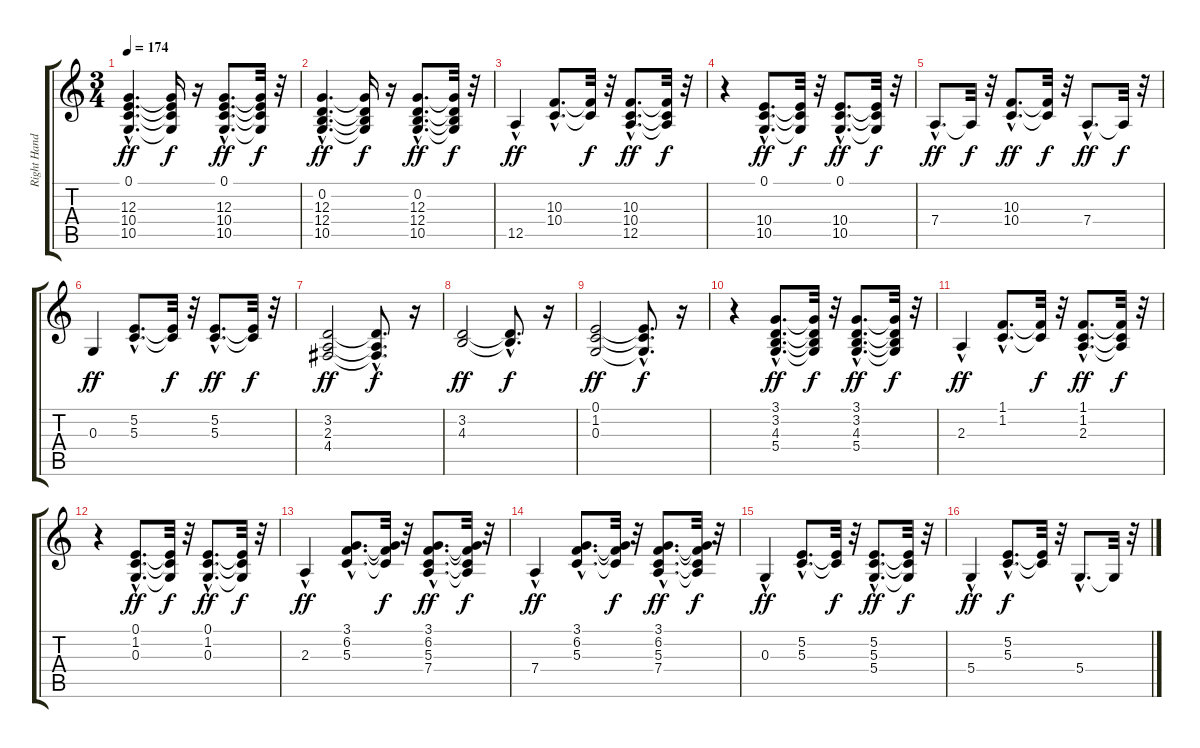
\track ("Right Hand" "Right Hand") {instrument brightacousticpiano}
\staff {score tabs}
\tuning (E4 B3 G3 D3 A2 E2) {hide}
\ts (3 4)
\tempo 174
\clef g2
\ks c
(0.1{hac} 12.3{hac} 10.4{hac} 10.5{hac}).4{d dy ff} (0.1{t} 12.3{t} 10.4{t} 10.5{t}).16{dy f} r.16 (0.1{hac} 12.3{hac} 10.4{hac} 10.5{hac}).8{d dy ff} (0.1{t} 12.3{t} 10.4{t} 10.5{t}).32{dy f} r.32 |
(0.2{hac} 12.3{hac} 12.4{hac} 10.5{hac}).4{d dy ff} (0.2{t} 12.3{t} 12.4{t} 10.5{t}).16{dy f} r.16 (0.2{hac} 12.3{hac} 12.4{hac} 10.5{hac}).8{d dy ff} (0.2{t} 12.3{t} 12.4{t} 10.5{t}).32{dy f} r.32 |
12.5{hac}.4{dy ff} (10.3{hac} 10.4{hac}).8{d} (10.3{t} 10.4{t}).32{dy f} r.32 (10.3{hac} 10.4{hac} 12.5{hac}).8{d dy ff} (10.3{t} 10.4{t} 12.5{t}).32{dy f} r.32 |
r.4 (0.1{hac} 10.4{hac} 10.5{hac}).8{d dy ff} (0.1{t} 10.4{t} 10.5{t}).32{dy f} r.32 (0.1{hac} 10.4{hac} 10.5{hac}).8{d dy ff} (0.1{t} 10.4{t} 10.5{t}).32{dy f} r.32 |
7.4{hac}.8{d dy ff} 7.4{t}.32{dy f} r.32 (10.3{hac} 10.4{hac}).8{d dy ff} (10.3{t} 10.4{t}).32{dy f} r.32 7.4{hac}.8{d dy ff} 7.4{t}.32{dy f} r.32 |
0.3.4{dy ff} (5.2{hac} 5.3{hac}).8{d} (5.2{t} 5.3{t}).32{dy f} r.32 (5.2{hac} 5.3{hac}).8{d dy ff} (5.2{t} 5.3{t}).32{dy f} r.32 |
(3.2 2.3 4.4).2{dy ff} (3.2{hac t} 2.3{hac t} 4.4{hac t}).8{d dy f} r.16 |
(3.2 4.3).2{dy ff} (3.2{hac t} 4.3{hac t}).8{d dy f} r.16 |
(0.1 1.2 0.3).2{dy ff} (0.1{hac t} 1.2{hac t} 0.3{hac t}).8{d dy f} r.16 |
r.4 (3.1{hac} 3.2{hac} 4.3{hac} 5.4{hac}).8{d dy ff} (3.1{t} 3.2{t} 4.3{t} 5.4{t}).32{dy f} r.32 (3.1{hac} 3.2{hac} 4.3{hac} 5.4{hac}).8{d dy ff} (3.1{t} 3.2{t} 4.3{t} 5.4{t}).32{dy f} r.32 |
2.3{hac}.4{dy ff} (1.1{hac} 1.2{hac}).8{d} (1.1{t} 1.2{t}).32{dy f} r.32 (1.1{hac} 1.2{hac} 2.3{hac}).8{d dy ff} (1.1{t} 1.2{t} 2.3{t}).32{dy f} r.32 |
r.4 (0.1{hac} 1.2{hac} 0.3{hac}).8{d dy ff} (0.1{t} 1.2{t} 0.3{t}).32{dy f} r.32 (0.1{hac} 1.2{hac} 0.3{hac}).8{d dy ff} (0.1{t} 1.2{t} 0.3{t}).32{dy f} r.32 |
2.3{hac}.4{dy ff} (3.1{hac} 6.2{hac} 5.3{hac}).8{d} (3.1{t} 6.2{t} 5.3{t}).32{dy f} r.32 (3.1{hac} 6.2{hac} 5.3{hac} 7.4{hac}).8{d dy ff} (3.1{t} 6.2{t} 5.3{t} 7.4{t}).32{dy f} r.32 |
7.4{hac}.4{dy ff} (3.1{hac} 6.2{hac} 5.3{hac}).8{d} (3.1{t} 6.2{t} 5.3{t}).32{dy f} r.32 (3.1{hac} 6.2{hac} 5.3{hac} 7.4{hac}).8{d dy ff} (3.1{t} 6.2{t} 5.3{t} 7.4{t}).32{dy f} r.32 |
0.3{hac}.4{dy ff} (5.2{hac} 5.3{hac}).8{d} (5.2{t} 5.3{t}).32{dy f} r.32 (5.2{hac} 5.3{hac} 5.4{hac}).8{d dy ff} (5.2{t} 5.3{t} 5.4{t}).32{dy f} r.32 |
5.4{hac}.4{dy ff} (5.2{hac} 5.3{hac}).8{d dy f} (5.2{t} 5.3{t}).32 r.32 5.4{hac}.8{d} 5.4{t}.32 r.32
